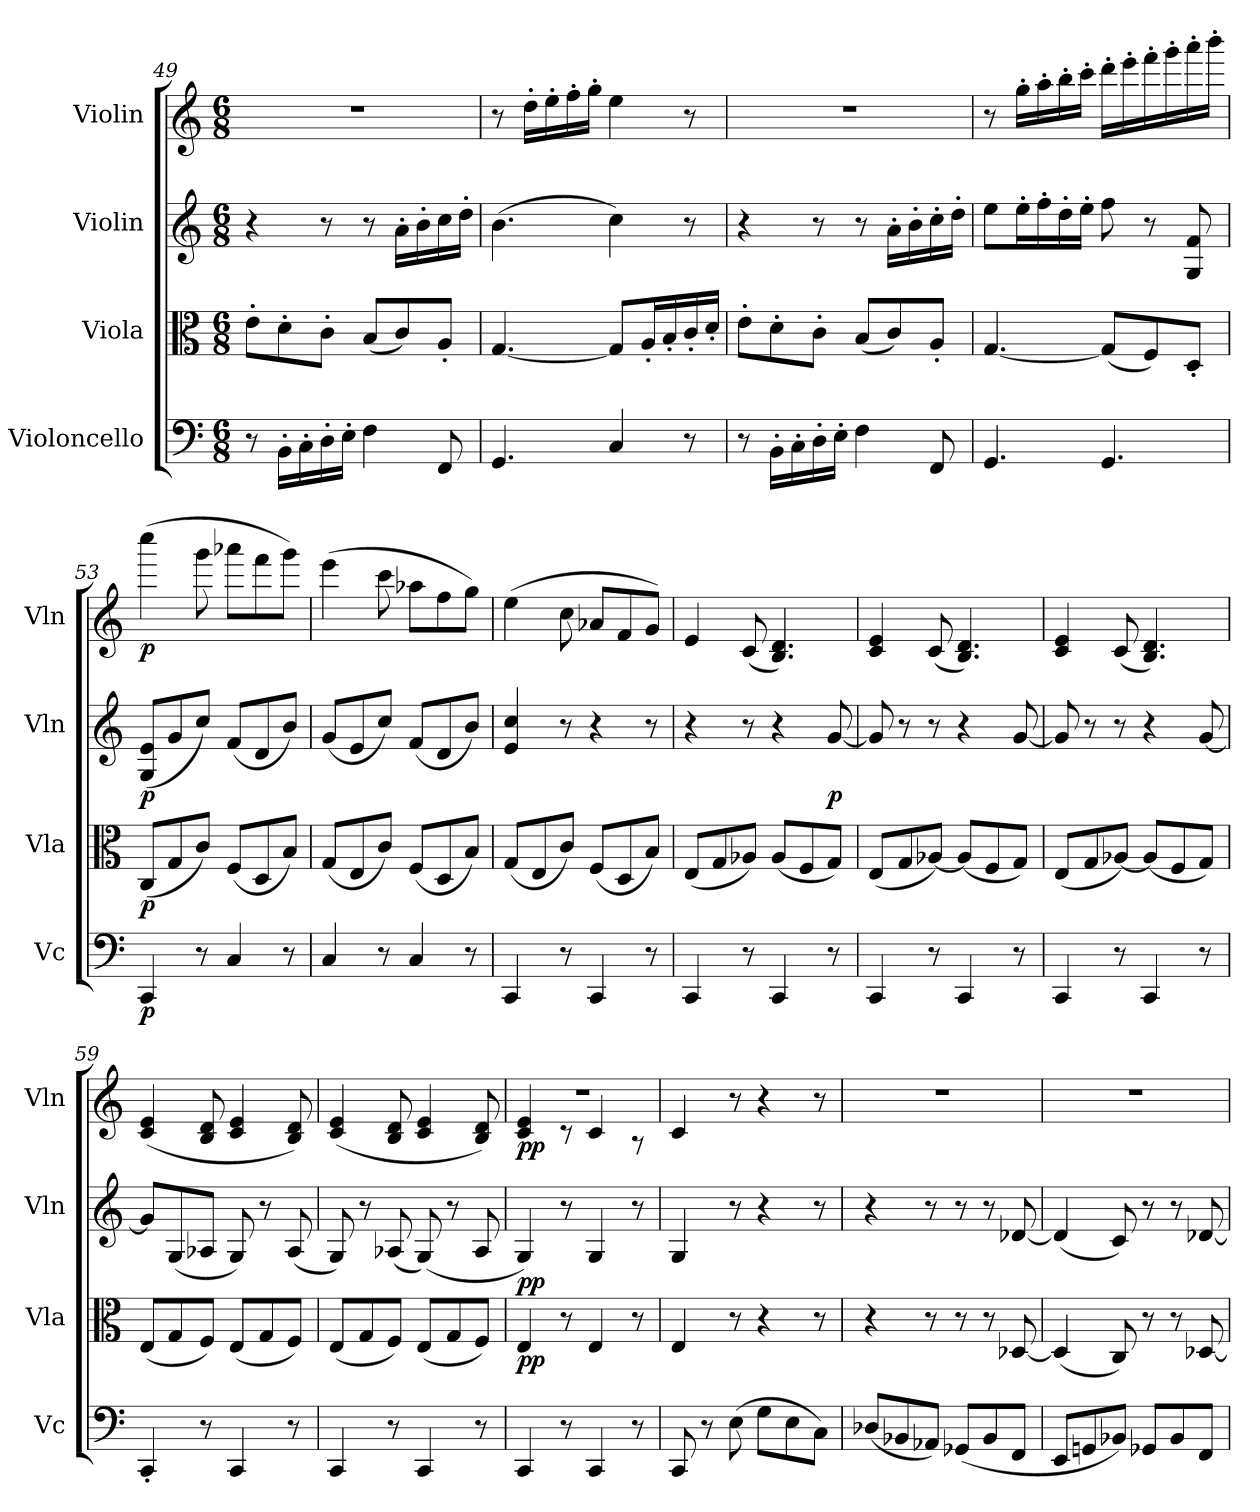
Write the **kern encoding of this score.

**kern	**dynam	**kern	**dynam	**kern	**dynam	**kern	**dynam
*part4	*part4	*part3	*part3	*part2	*part2	*part1	*part1
*staff4	*staff4	*staff3	*staff3	*staff2	*staff2	*staff1	*staff1
*I"Violoncello	*	*I"Viola	*	*I"Violin	*	*I"Violin	*
*I'Vc	*	*I'Vla	*	*I'Vln	*	*I'Vln	*
*clefF4	*	*clefC3	*	*clefG2	*	*clefG2	*
*k[]	*	*k[]	*	*k[]	*	*k[]	*
*a:	*	*a:	*	*a:	*	*a:	*
*M6/8	*	*M6/8	*	*M6/8	*	*M6/8	*
=49	=49	=49	=49	=49	=49	=49	=49
8r	.	8e'\L	.	4r	.	2.r	.
16BB'\LL	.	8d'\	.	.	.	.	.
16C'\	.	.	.	.	.	.	.
16D'\	.	8c'\J	.	8r	.	.	.
16E'\JJ	.	.	.	.	.	.	.
4F\	.	(8B/L	.	8r	.	.	.
.	.	8c/)	.	16a'\LL	.	.	.
.	.	.	.	16b'\	.	.	.
8FF/	.	8A'/J	.	16cc\	.	.	.
.	.	.	.	16dd'\JJ	.	.	.
=50	=50	=50	=50	=50	=50	=50	=50
4.GG/	.	[4.G/	.	(4.b\	.	8r	.
.	.	.	.	.	.	16dd'\LL	.
.	.	.	.	.	.	16ee'\	.
.	.	.	.	.	.	16ff'\	.
.	.	.	.	.	.	16gg'\JJ	.
4C/	.	8G/L]	.	4cc\)	.	4ee\	.
.	.	16A'/L	.	.	.	.	.
.	.	16B'/	.	.	.	.	.
8r	.	16c'/	.	8r	.	8r	.
.	.	16d'/JJ	.	.	.	.	.
=51	=51	=51	=51	=51	=51	=51	=51
8r	.	8e'\L	.	4r	.	2.r	.
16BB'\LL	.	8d'\	.	.	.	.	.
16C'\	.	.	.	.	.	.	.
16D'\	.	8c'\J	.	8r	.	.	.
16E'\JJ	.	.	.	.	.	.	.
4F\	.	(8B/L	.	8r	.	.	.
.	.	8c/)	.	16a'\LL	.	.	.
.	.	.	.	16b'\	.	.	.
8FF/	.	8A'/J	.	16cc'\	.	.	.
.	.	.	.	16dd'\JJ	.	.	.
=52	=52	=52	=52	=52	=52	=52	=52
4.GG/	.	[4.G/	.	8ee\L	.	8r	.
.	.	.	.	16ee'\L	.	16gg'\LL	.
.	.	.	.	16ff'\	.	16aa'\	.
.	.	.	.	16dd'\	.	16bb'\	.
.	.	.	.	16ee'\JJ	.	16ccc'\JJ	.
4.GG/	.	(8G/L]	.	8ff\	.	16ddd'\LL	.
.	.	.	.	.	.	16eee'\	.
.	.	8F/)	.	8r	.	16fff'\	.
.	.	.	.	.	.	16ggg'\	.
.	.	8D'/J	.	8G/ 8f/	.	16aaa'\	.
.	.	.	.	.	.	16bbb'\JJ	.
=53	=53	=53	=53	=53	=53	=53	=53
4CC/	p	(8C/L	p	(8G/ 8e/L	p	(4cccc\	p
.	.	8G/	.	8g/	.	.	.
8r	.	8c/J)	.	8cc/J)	.	8ggg\	.
4C/	.	(8F/L	.	(8f/L	.	8aaa-X\L	.
.	.	8D/	.	8d/	.	8fff\	.
8r	.	8B/J)	.	8b/J)	.	8ggg\J)	.
=54	=54	=54	=54	=54	=54	=54	=54
4C/	.	(8G/L	.	(8g/L	.	(4eee\	.
.	.	8E/	.	8e/	.	.	.
8r	.	8c/J)	.	8cc/J)	.	8ccc\	.
4C/	.	(8F/L	.	(8f/L	.	8aa-X\L	.
.	.	8D/	.	8d/	.	8ff\	.
8r	.	8B/J)	.	8b/J)	.	8gg\J)	.
=55	=55	=55	=55	=55	=55	=55	=55
4CC/	.	(8G/L	.	4e/ 4cc/	.	(4ee\	.
.	.	8E/	.	.	.	.	.
8r	.	8c/J)	.	8r	.	8cc\	.
4CC/	.	(8F/L	.	4r	.	8a-X/L	.
.	.	8D/	.	.	.	8f/	.
8r	.	8B/J)	.	8r	.	8g/J)	.
=56	=56	=56	=56	=56	=56	=56	=56
4CC/	.	(8E/L	.	4r	.	4e/	.
.	.	8G/	.	.	.	.	.
8r	.	8A-X/J)	.	8r	.	(8c/	.
4CC/	.	(8A-/L	.	4r	.	4.B/ 4.d/)	.
.	.	8F/	.	.	.	.	.
8r	.	8G/J)	.	[8g/	p	.	.
=57	=57	=57	=57	=57	=57	=57	=57
4CC/	.	(8E/L	.	8g/]	.	4c/ 4e/	.
.	.	8G/	.	8r	.	.	.
8r	.	[8A-X/J)	.	8r	.	(8c/	.
4CC/	.	(8A-/L]	.	4r	.	4.B/ 4.d/)	.
.	.	8F/	.	.	.	.	.
8r	.	8G/J)	.	[8g/	.	.	.
=58	=58	=58	=58	=58	=58	=58	=58
4CC/	.	(8E/L	.	8g/]	.	4c/ 4e/	.
.	.	8G/	.	8r	.	.	.
8r	.	[8A-X/J)	.	8r	.	(8c/	.
4CC/	.	(8A-/L]	.	4r	.	4.B/ 4.d/)	.
.	.	8F/	.	.	.	.	.
8r	.	8G/J)	.	[8g/	.	.	.
=59	=59	=59	=59	=59	=59	=59	=59
4CC'/	.	(8E/L	.	8g/L]	.	(4c/ 4e/	.
.	.	8G/	.	(8G/	.	.	.
8r	.	8F/J)	.	8A-X/J	.	8B/ 8d/	.
4CC/	.	(8E/L	.	8G/)	.	4c/ 4e/	.
.	.	8G/	.	8r	.	.	.
8r	.	8F/J)	.	(8A-/	.	8B/ 8d/)	.
=60	=60	=60	=60	=60	=60	=60	=60
4CC/	.	(8E/L	.	8G/)	.	(4c/ 4e/	.
.	.	8G/	.	8r	.	.	.
8r	.	8F/J)	.	(8A-X/	.	8B/ 8d/	.
4CC/	.	(8E/L	.	(8G/)	.	4c/ 4e/	.
.	.	8G/	.	8r	.	.	.
8r	.	8F/J)	.	8A-/	.	8B/ 8d/)	.
=61	=61	=61	=61	=61	=61	=61	=61
*	*	*	*	*	*	*^	*
4CC/	.	4E/	pp	4G/)	pp	2.r	4c/ 4e/	pp
8r	.	8r	.	8r	.	.	8r	.
4CC/	.	4E/	.	4G/	.	.	4c/	.
8r	.	8r	.	8r	.	.	8r	.
*	*	*	*	*	*	*v	*v	*
=62	=62	=62	=62	=62	=62	=62	=62
8CC/	.	4E/	.	4G/	.	4c/	.
8r	.	.	.	.	.	.	.
(8E\	.	8r	.	8r	.	8r	.
8G\L	.	4r	.	4r	.	4r	.
8E\	.	.	.	.	.	.	.
8C\J)	.	8r	.	8r	.	8r	.
=63	=63	=63	=63	=63	=63	=63	=63
(8D-X/L	.	4r	.	4r	.	2.r	.
8BB-X/	.	.	.	.	.	.	.
8AA-X/J)	.	8r	.	8r	.	.	.
(8GG-X/L	.	8r	.	8r	.	.	.
8BB-/	.	8r	.	8r	.	.	.
8FF/J	.	[8D-X/	.	[8d-X/	.	.	.
=64	=64	=64	=64	=64	=64	=64	=64
8EE/L	.	(4D-/]	.	(4d-/]	.	2.r	.
8GGn/	.	.	.	.	.	.	.
8BB-X/J)	.	8C/)	.	8c/)	.	.	.
8GG-X/L	.	8r	.	8r	.	.	.
8BB-/	.	8r	.	8r	.	.	.
8FF/J	.	[8D-X/	.	[8d-X/	.	.	.
=	=	=	=	=	=	=	=
*-	*-	*-	*-	*-	*-	*-	*-
